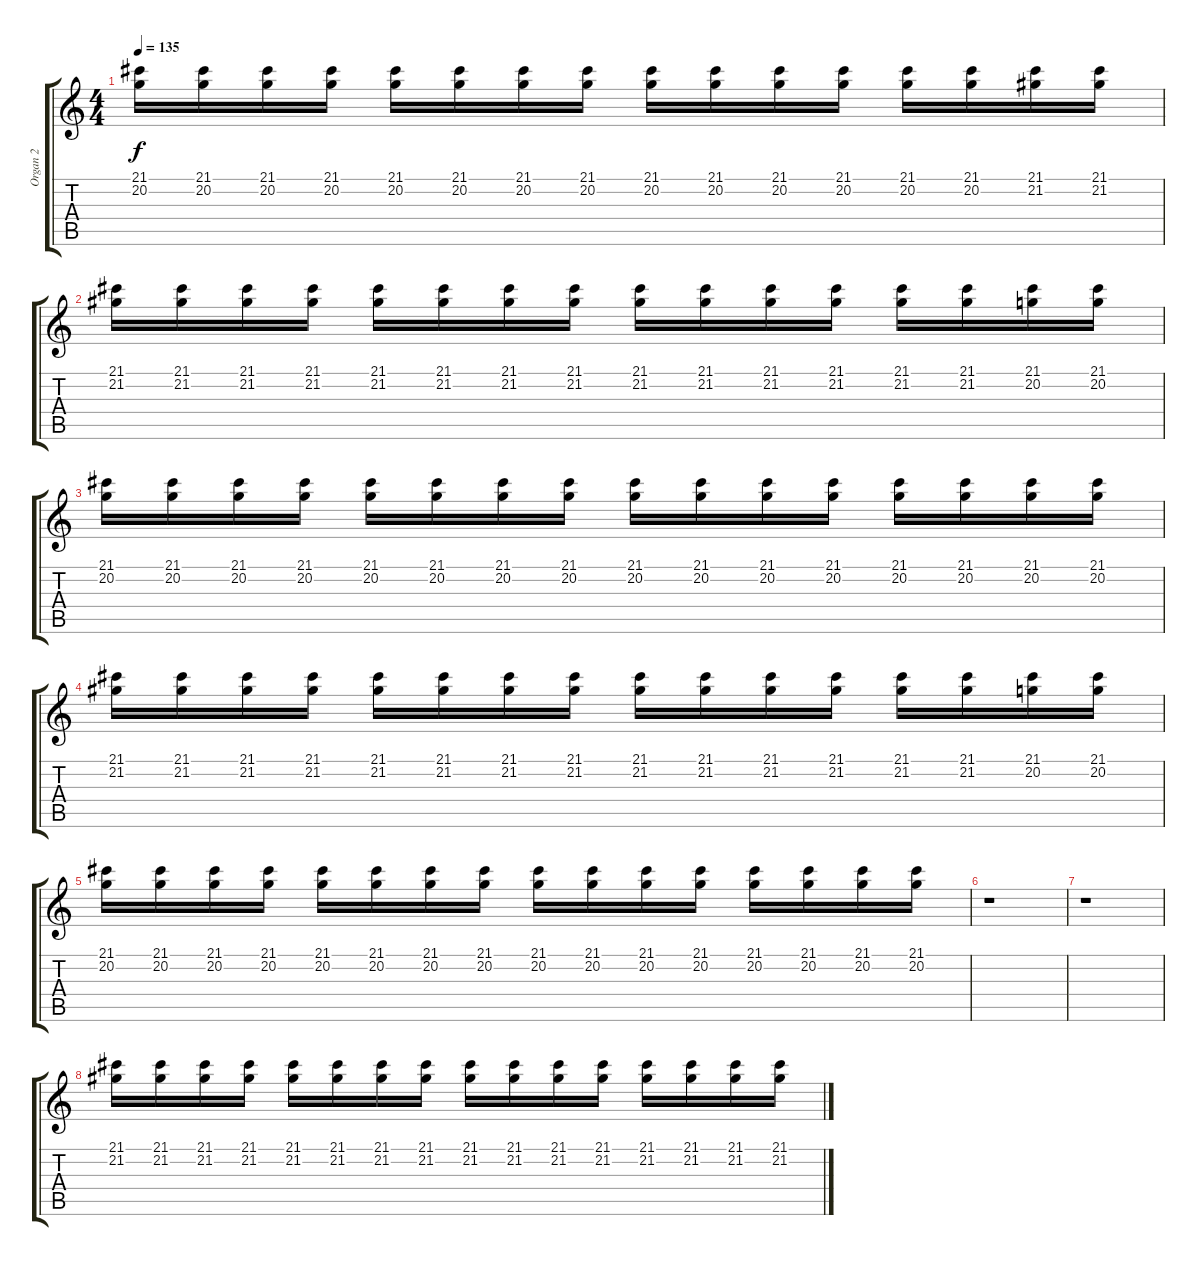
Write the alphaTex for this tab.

\track ("Organ 2" "Organ 2") {instrument percussiveorgan}
\staff {score tabs}
\tuning (E4 B3 G3 D3 A2 E2) {hide}
\ts (4 4)
\tempo 135
\clef g2
\ks c
(21.1 20.2).16{dy f} (21.1 20.2).16 (21.1 20.2).16 (21.1 20.2).16 (21.1 20.2).16 (21.1 20.2).16 (21.1 20.2).16 (21.1 20.2).16 (21.1 20.2).16 (21.1 20.2).16 (21.1 20.2).16 (21.1 20.2).16 (21.1 20.2).16 (21.1 20.2).16 (21.1 21.2).16 (21.1 21.2).16 |
(21.1 21.2).16 (21.1 21.2).16 (21.1 21.2).16 (21.1 21.2).16 (21.1 21.2).16 (21.1 21.2).16 (21.1 21.2).16 (21.1 21.2).16 (21.1 21.2).16 (21.1 21.2).16 (21.1 21.2).16 (21.1 21.2).16 (21.1 21.2).16 (21.1 21.2).16 (21.1 20.2).16 (21.1 20.2).16 |
(21.1 20.2).16 (21.1 20.2).16 (21.1 20.2).16 (21.1 20.2).16 (21.1 20.2).16 (21.1 20.2).16 (21.1 20.2).16 (21.1 20.2).16 (21.1 20.2).16 (21.1 20.2).16 (21.1 20.2).16 (21.1 20.2).16 (21.1 20.2).16 (21.1 20.2).16 (21.1 20.2).16 (21.1 20.2).16 |
(21.1 21.2).16 (21.1 21.2).16 (21.1 21.2).16 (21.1 21.2).16 (21.1 21.2).16 (21.1 21.2).16 (21.1 21.2).16 (21.1 21.2).16 (21.1 21.2).16 (21.1 21.2).16 (21.1 21.2).16 (21.1 21.2).16 (21.1 21.2).16 (21.1 21.2).16 (21.1 20.2).16 (21.1 20.2).16 |
(21.1 20.2).16 (21.1 20.2).16 (21.1 20.2).16 (21.1 20.2).16 (21.1 20.2).16 (21.1 20.2).16 (21.1 20.2).16 (21.1 20.2).16 (21.1 20.2).16 (21.1 20.2).16 (21.1 20.2).16 (21.1 20.2).16 (21.1 20.2).16 (21.1 20.2).16 (21.1 20.2).16 (21.1 20.2).16 |
r.1 |
r.1 |
(21.1 21.2).16 (21.1 21.2).16 (21.1 21.2).16 (21.1 21.2).16 (21.1 21.2).16 (21.1 21.2).16 (21.1 21.2).16 (21.1 21.2).16 (21.1 21.2).16 (21.1 21.2).16 (21.1 21.2).16 (21.1 21.2).16 (21.1 21.2).16 (21.1 21.2).16 (21.1 21.2).16 (21.1 21.2).16
